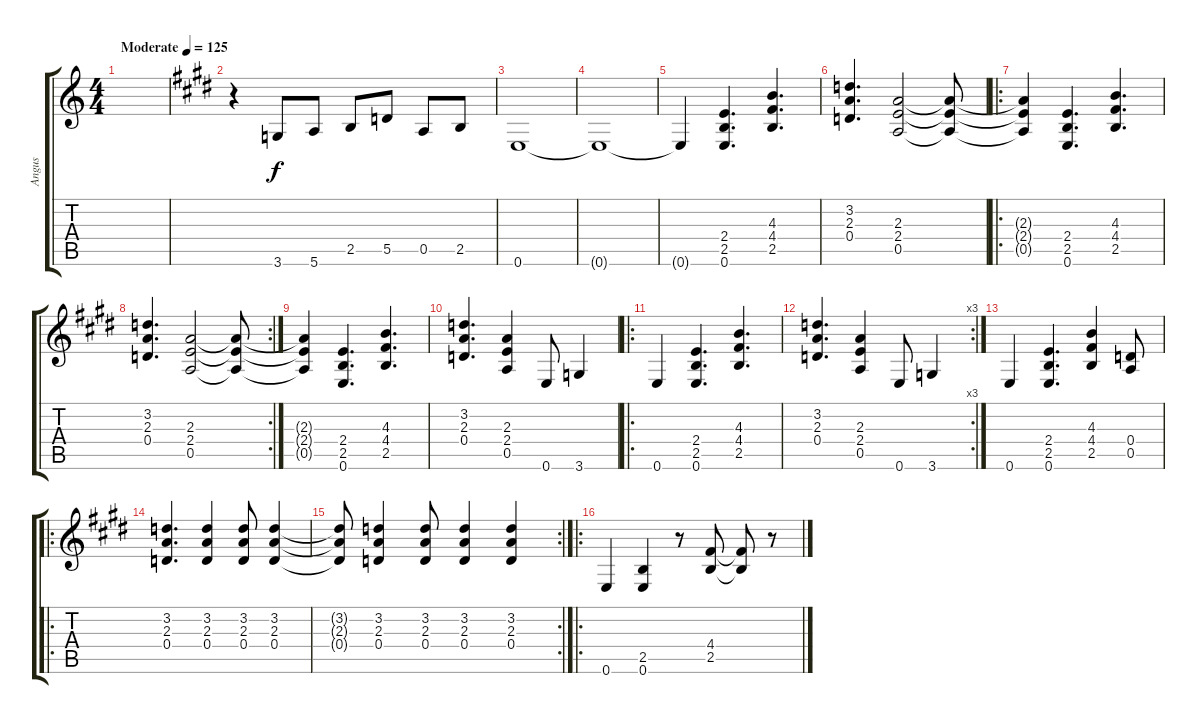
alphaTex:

\track ("Angus" "Angus") {instrument overdrivenguitar}
\staff {score tabs}
\tuning (E4 B3 G3 D3 A2 E2) {hide}
\ts (4 4)
\tempo (125 "Moderate")
\clef g2
\ks c
|
\ks e
r.4 3.6.8 5.6.8 2.5.8 5.5.8 0.5.8 2.5.8 |
0.6.1 |
0.6{t}.1 |
0.6{t}.4 (2.4 2.5 0.6).4{d} (4.3 4.4 2.5).4{d} |
(3.2 2.3 0.4).4{d} (2.3 2.4 0.5).2 (2.3{t} 2.4{t} 0.5{t}).8 |
\ro
(2.3{t} 2.4{t} 0.5{t}).4 (2.4 2.5 0.6).4{d} (4.3 4.4 2.5).4{d} |
\rc 2
(3.2 2.3 0.4).4{d} (2.3 2.4 0.5).2 (2.3{t} 2.4{t} 0.5{t}).8 |
(2.3{t} 2.4{t} 0.5{t}).4 (2.4 2.5 0.6).4{d} (4.3 4.4 2.5).4{d} |
(3.2 2.3 0.4).4{d} (2.3 2.4 0.5).4 0.6.8 3.6.4 |
\ro
0.6.4 (2.4 2.5 0.6).4{d} (4.3 4.4 2.5).4{d} |
\rc 3
(3.2 2.3 0.4).4{d} (2.3 2.4 0.5).4 0.6.8 3.6.4 |
0.6.4 (2.4 2.5 0.6).4{d} (4.3 4.4 2.5).4 (0.4 0.5).8 |
\ro
(3.2 2.3 0.4).4{d} (3.2 2.3 0.4).4 (3.2 2.3 0.4).8 (3.2 2.3 0.4).4 |
\rc 2
(3.2{t} 2.3{t} 0.4{t}).8 (3.2 2.3 0.4).4 (3.2 2.3 0.4).8 (3.2 2.3 0.4).4 (3.2 2.3 0.4).4 |
\ro
0.6.4 (2.5 0.6).4 r.8 (4.4 2.5).8 (4.4{t} 2.5{t}).8 r.8
